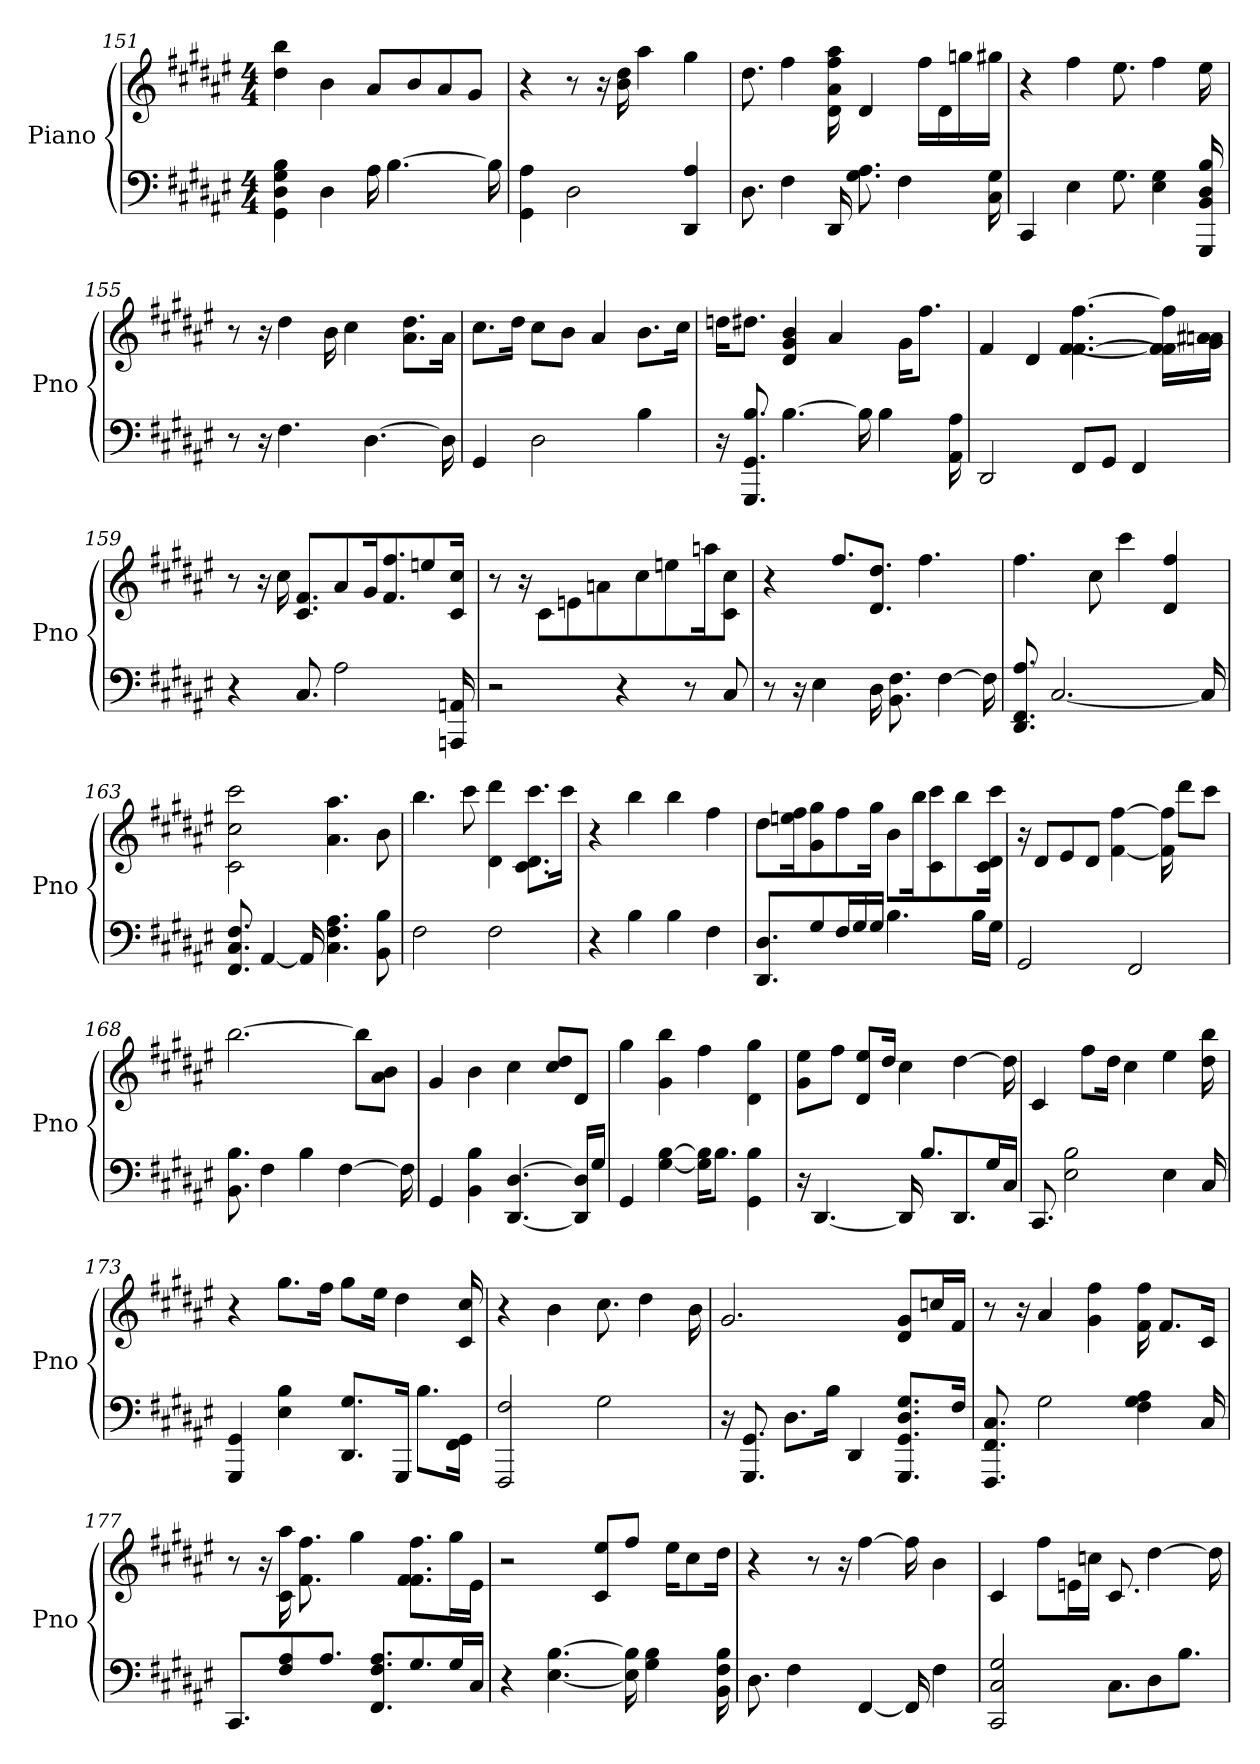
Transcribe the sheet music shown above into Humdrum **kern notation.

**kern	**kern
*part1	*part1
*staff2	*staff1
*I"Piano	*
*I'Pno	*
*clefF4	*clefG2
*k[f#c#g#d#a#e#]	*k[f#c#g#d#a#e#]
*F#:	*F#:
*M4/4	*M4/4
=151	=151
4GG#\ 4D#\ 4G#\ 4B\	4dd#\ 4bb\
4D#\	4b\
16A#\	8a#/L
[4.B\	.
.	8b/
.	8a#/
.	8g#/J
16B\]	.
=152	=152
4GG#\ 4A#\	4r
2D#\	8r
.	16r
.	16b\ 16dd#\
.	4aa#\
4DD#/ 4A#/	4gg#\
!!LO:LB:g=z
=153	=153
8.D#\	8.dd#\
4F#\	4ff#\
16DD#/	16d#\ 16a#\ 16ff#\ 16aa#\
8.G#\ 8.A#\	4d#/
4F#\	.
.	16ff#\LL
.	16d#\
.	16ggn\
16C#\ 16G#\	16gg#X\JJ
=154	=154
4CC#/	4r
4E#\	4ff#\
8.G#\	8.ee#\
4E#\ 4G#\	4ff#\
16GGG#/ 16BB/ 16D#/ 16B/	16ee#\
=155	=155
8r	8r
16r	16r
4.F#\	4dd#\
.	16b\
.	4cc#\
[4.D#\	.
.	8.a#\ 8.dd#\L
16D#\]	16a#\Jk
=156	=156
4GG#/	8.cc#\L
.	16dd#\Jk
2D#\	8cc#\L
.	8b\J
.	4a#/
4B\	8.b\L
.	16cc#\Jk
!!LO:PB:g=z
=157	=157
16r	16ddn\KL
8.GGG#/ 8.GG#/ 8.B/	8.dd#X\J
[4.B\	4d#/ 4g#/ 4b/
.	4a#/
16B\]	.
4B\	.
.	16g#\KL
.	8.ff#\J
16AA#\ 16A#\	.
=158	=158
2DD#/	4f#/
.	4d#/
8FF#/L	[4.f#\ [4.f#\ [4.ff#\
8GG#/J	.
4FF#/	.
.	16f#\] 16f#\] 16ff#\]LL
.	16g#\ 16an\ 16a#X\JJ
=159	=159
4r	8r
.	16r
.	16cc#\
8.C#/	8.c#/ 8.f#/L
2A#\	8a#/
.	16g#/K
.	8.f#/ 8.ff#/
.	8een/
16AAAn/ 16AAn/	16c#/ 16cc#/Jk
!!LO:LB:g=z
=160	=160
2r	8r
.	16r
.	8c#\L
.	8en\
.	8an\
4r	.
.	8cc#\
.	8een\
8r	.
.	16aan\K
8C#/	8c#\ 8cc#\J
=161	=161
8r	4r
16r	.
4E#\	.
.	8.ff#/L
16D#\	8.d#/ 8.dd#/J
8.BB\ 8.F#\	.
.	4.ff#\
[4F#\	.
16F#\]	.
=162	=162
8.DD#/ 8.FF#/ 8.A#/	4.ff#\
[2.C#/	.
.	8cc#\
.	4ccc#\
.	4d#/ 4ff#/
16C#/]	.
=163	=163
8.FF#/ 8.C#/ 8.F#/	2c#\ 2cc#\ 2ccc#\
[4AA#/	.
16AA#/]	.
4.C#\ 4.F#\ 4.A#\	4.a#\ 4.aa#\
8BB\ 8B\	8b\
!!LO:LB:g=z
=164	=164
2F#\	4.bb\
.	8ccc#\
2F#\	4d#\ 4ddd#\
.	8.c#\ 8.d#\ 8.ccc#\L
.	16ccc#\Jk
=165	=165
4r	4r
4B\	4bb\
4B\	4bb\
4F#\	4ff#\
=166	=166
8.DD#/ 8.D#/L	8dd#\L
.	16een\ 16ff#\K
8G#/	8g#\ 8gg#\
16F#/L	8ff#\
16G#/	.
16G#/JJ	16gg#\Jk
4.B\	8b\L
.	16bb\K
.	8c#\ 8ccc#\
.	8bb\
16B\LL	.
16G#\JJ	16c#\ 16d#\ 16ccc#\Jk
=167	=167
2GG#/	16r
.	8d#/L
.	8e#/
.	8d#/J
.	[4f#\ [4ff#\
2FF#/	.
.	16f#\] 16ff#\]
.	8ddd#\L
.	8ccc#\J
!!LO:LB:g=z
=168	=168
8.BB\ 8.B\	[2.bb\
4F#\	.
4B\	.
[4F#\	.
.	8bb\L]
.	8a#\ 8b\J
16F#\]	.
=169	=169
4GG#/	4g#/
4BB\ 4B\	4b\
[4.DD#/ [4.D#/	4cc#\
.	8cc#/ 8dd#/L
16DD#/] 16D#/]LL	8d#/J
16G#/JJ	.
=170	=170
4GG#/	4gg#\
[4G#\ [4B\	4g#\ 4bb\
16G#\] 16B\]KL	4ff#\
8.B\J	.
4GG#\ 4B\	4d#\ 4gg#\
=171	=171
16r	8g#\ 8ee#\L
[4.DD#/	.
.	8ff#\J
.	8d#/ 8ee#/L
.	16dd#/Jk
16DD#/]	4cc#\
8.B/L	.
8.DD#/	[4dd#\
16G#/L	.
16C#/JJ	16dd#\]
=172	=172
8.CC#/	4c#/
2E#\ 2B\	.
.	8ff#\L
.	16dd#\Jk
.	4cc#\
4E#\	4ee#\
16C#/	16dd#\ 16bb\
!!LO:LB:g=z
=173	=173
4GGG#/ 4GG#/	4r
4E#\ 4B\	8.gg#\L
.	16ff#\Jk
8.DD#/ 8.G#/L	8gg#\L
.	16ee#\Jk
16GGG#/Jk	4dd#\
8.B\L	.
16FF#\ 16GG#\Jk	16c#/ 16cc#/
=174	=174
2FFF#/ 2F#/	4r
.	4b\
2G#\	8.cc#\
.	4dd#\
.	16b\
=175	=175
16r	2.g#/
8.GGG#/ 8.GG#/	.
8.D#\L	.
16B\Jk	.
4DD#/	.
8.GGG#/ 8.GG#/ 8.D#/ 8.G#/L	8d#/ 8g#/L
.	16ccn/L
16F#/Jk	16f#/JJ
=176	=176
8.FFF#/ 8.FF#/ 8.C#/	8r
.	16r
2G#\	4a#/
.	4g#\ 4ff#\
4F#\ 4G#\ 4A#\	16f#\ 16ff#\
.	8.f#/L
16C#/	16c#/Jk
!!LO:LB:g=z
=177	=177
8.CC#/L	8r
.	16r
8F#/ 8A#/	16c#\ 16aa#\
.	8.f#\ 8.ff#\
8.A#/J	.
.	4gg#\
8.FF#/ 8.F#/ 8.A#/L	.
8.G#/	8.f#\ 8.f#\ 8.ff#\L
16G#/L	16gg#\L
16C#/JJ	16e#\JJ
=178	=178
4r	2r
[4.E#\ [4.B\	.
.	8c#/ 8ee#/L
16E#\] 16B\]	8ff#/J
4G#\ 4B\	.
.	16ee#\KL
.	8cc#\
16BB\ 16F#\ 16B\	16dd#\Jk
=179	=179
8.D#\	4r
4F#\	.
.	8r
.	16r
[4FF#/	[4ff#\
16FF#/]	16ff#\]
4F#\	4b\
=180	=180
2CC#/ 2C#/ 2G#/	4c#/
.	8ff#\L
.	16en\L
.	16ccn\JJ
8.C#\L	8.c#/
8D#\	[4dd#\
8.B\J	.
.	16dd#\]
=	=
*-	*-
